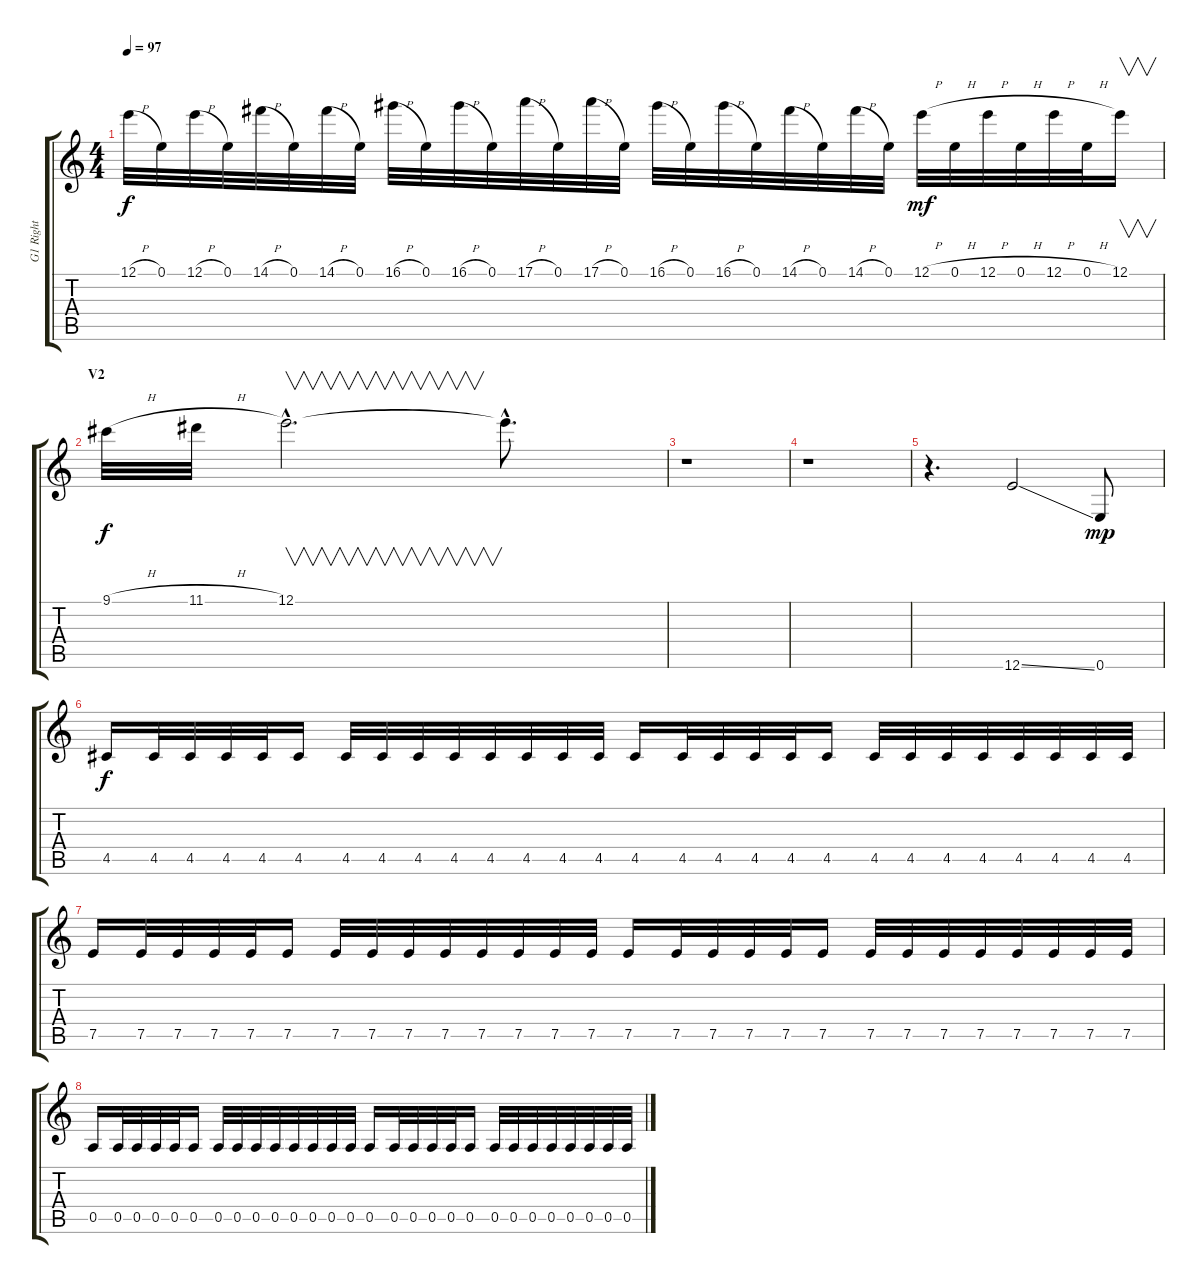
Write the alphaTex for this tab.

\track ("G1 Right" "G1 Right") {instrument distortionguitar}
\staff {score tabs}
\tuning (E4 B3 G3 D3 A2 E2) {hide}
\ts (4 4)
\tempo 97
\clef g2
\ks c
12.1{h}.32{dy f instrument overdrivenguitar} 0.1.32 12.1{h}.32 0.1.32 14.1{h}.32 0.1.32 14.1{h}.32 0.1.32 16.1{h}.32 0.1.32 16.1{h}.32 0.1.32 17.1{h}.32 0.1.32 17.1{h}.32 0.1.32 16.1{h}.32 0.1.32 16.1{h}.32 0.1.32 14.1{h}.32 0.1.32 14.1{h}.32 0.1.32 12.1{h}.32{dy mf} 0.1{h}.32 12.1{h}.32 0.1{h}.32 12.1{h}.32 0.1{h}.32 12.1.16{v} |
\section ("" "V2")
9.1{h}.32{dy f volume 0} 11.1{h}.32 12.1{hac}.2{v d} 12.1{hac t}.8{d} |
r.1 |
r.1 |
r.4{d} 12.6{ss}.2{volume 13 balance 12 instrument distortionguitar} 0.6.8{dy mp} |
4.5.16{dy f} 4.5.32 4.5.32 4.5.32 4.5.32 4.5.16 4.5.32 4.5.32 4.5.32 4.5.32 4.5.32 4.5.32 4.5.32 4.5.32 4.5.16 4.5.32 4.5.32 4.5.32 4.5.32 4.5.16 4.5.32 4.5.32 4.5.32 4.5.32 4.5.32 4.5.32 4.5.32 4.5.32 |
7.5.16 7.5.32 7.5.32 7.5.32 7.5.32 7.5.16 7.5.32 7.5.32 7.5.32 7.5.32 7.5.32 7.5.32 7.5.32 7.5.32 7.5.16 7.5.32 7.5.32 7.5.32 7.5.32 7.5.16 7.5.32 7.5.32 7.5.32 7.5.32 7.5.32 7.5.32 7.5.32 7.5.32 |
0.5.16 0.5.32 0.5.32 0.5.32 0.5.32 0.5.16 0.5.32 0.5.32 0.5.32 0.5.32 0.5.32 0.5.32 0.5.32 0.5.32 0.5.16 0.5.32 0.5.32 0.5.32 0.5.32 0.5.16 0.5.32 0.5.32 0.5.32 0.5.32 0.5.32 0.5.32 0.5.32 0.5.32
